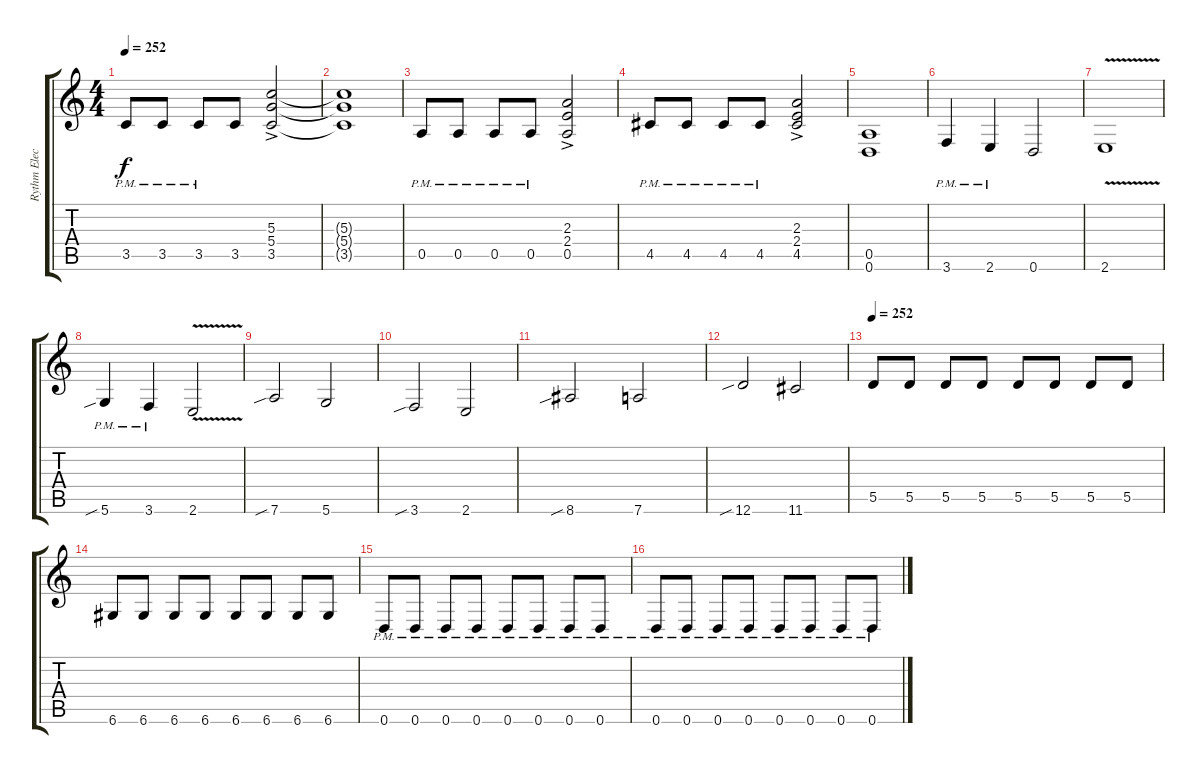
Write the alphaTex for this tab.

\track ("Rythm Electric" "Rythm Elec") {instrument overdrivenguitar}
\staff {score tabs}
\tuning (E4 B3 G3 D3 A2 D2) {hide}
\ts (4 4)
\tempo 252
\clef g2
\ks c
3.5{pm}.8{dy f} 3.5{pm}.8 3.5{pm}.8 3.5.8 (5.3 5.4 3.5{ac}).2 |
(5.3{t} 5.4{t} 3.5{t}).1 |
0.5{pm}.8 0.5{pm}.8 0.5{pm}.8 0.5{pm}.8 (2.3 2.4 0.5{ac}).2 |
4.5{pm}.8 4.5{pm}.8 4.5{pm}.8 4.5{pm}.8 (2.3 2.4 4.5{ac}).2 |
(0.5 0.6).1 |
3.6{pm}.4 2.6{pm}.4 0.6.2 |
2.6{v}.1 |
5.6{sib pm}.4 3.6{pm}.4 2.6{v}.2 |
7.6{sib}.2 5.6.2 |
3.6{sib}.2 2.6.2 |
8.6{sib}.2 7.6.2 |
12.6{sib}.2 11.6.2 |
\tempo 252
5.5.8 5.5.8 5.5.8 5.5.8 5.5.8 5.5.8 5.5.8 5.5.8 |
6.6.8 6.6.8 6.6.8 6.6.8 6.6.8 6.6.8 6.6.8 6.6.8 |
0.6{pm}.8 0.6{pm}.8 0.6{pm}.8 0.6{pm}.8 0.6{pm}.8 0.6{pm}.8 0.6{pm}.8 0.6{pm}.8 |
0.6{pm}.8 0.6{pm}.8 0.6{pm}.8 0.6{pm}.8 0.6{pm}.8 0.6{pm}.8 0.6{pm}.8 0.6{pm}.8
